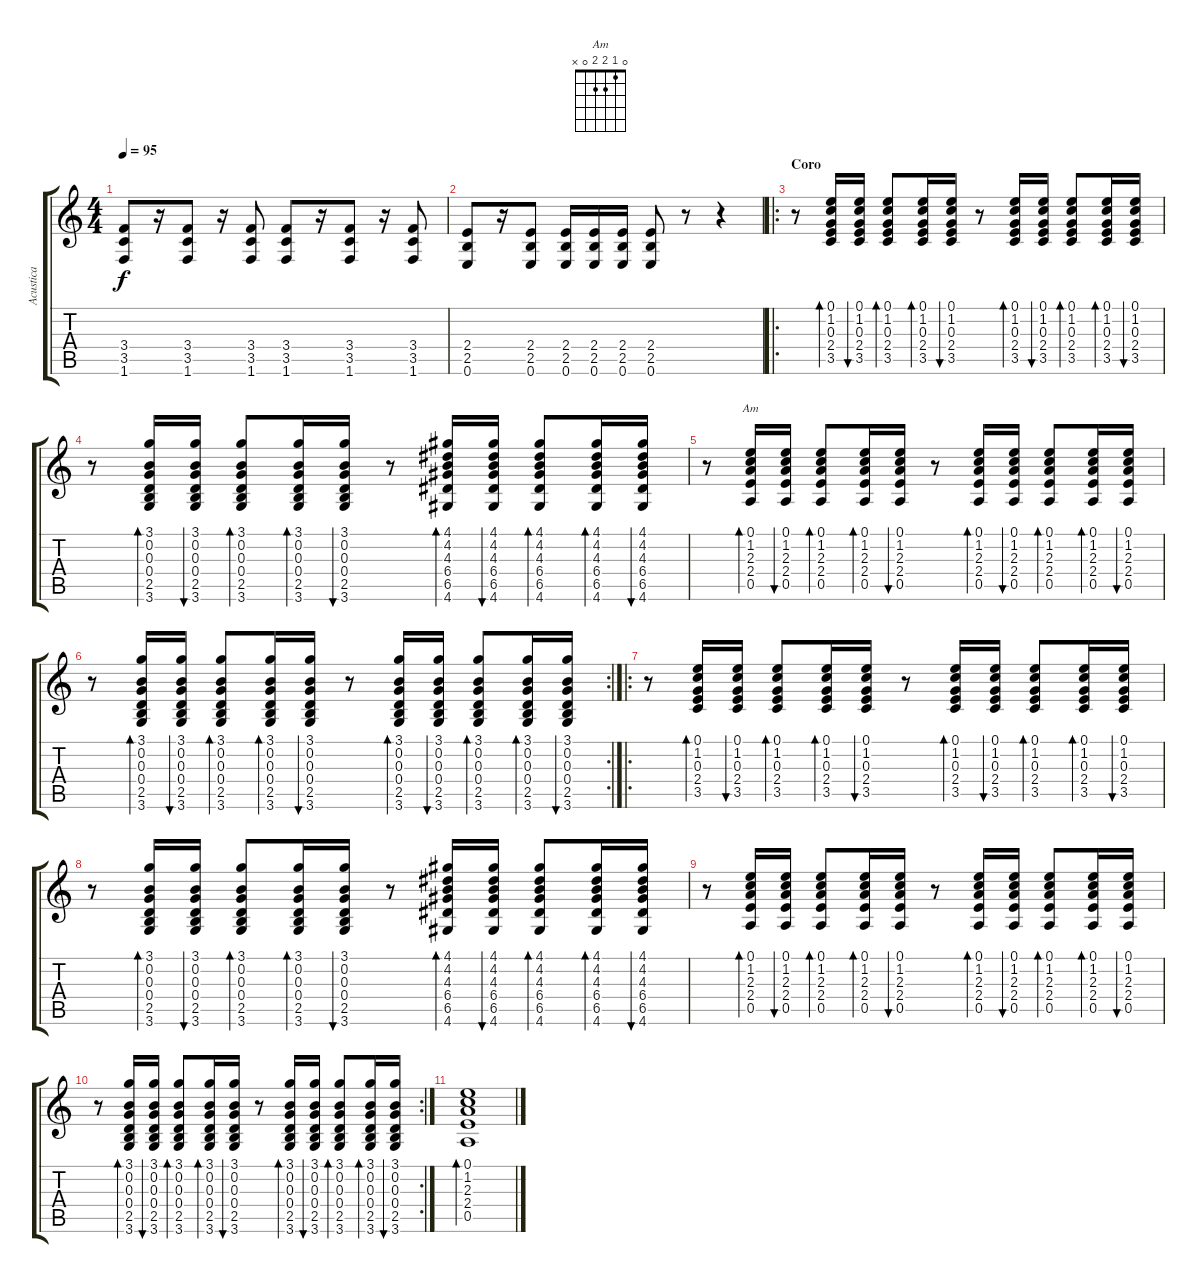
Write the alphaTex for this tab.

\track ("Acustica" "Acustica") {instrument acousticguitarsteel}
\staff {score tabs}
\tuning (E4 B3 G3 D3 A2 E2) {hide}
\chord ("Am" 0 1 2 2 0 x)
\ts (4 4)
\tempo 95
\clef g2
\ks c
(3.4 3.5 1.6).8{dy f} r.16 (3.4 3.5 1.6).8 r.16 (3.4 3.5 1.6).8 (3.4 3.5 1.6).8 r.16 (3.4 3.5 1.6).8 r.16 (3.4 3.5 1.6).8 |
(2.4 2.5 0.6).8 r.16 (2.4 2.5 0.6).8 (2.4 2.5 0.6).16 (2.4 2.5 0.6).16 (2.4 2.5 0.6).16 (2.4 2.5 0.6).8 r.8 r.4 |
\ro
\section ("" "Coro")
r.8 (0.1 1.2 0.3 2.4 3.5).16{bd 60} (0.1 1.2 0.3 2.4 3.5).16{bu 60} (0.1 1.2 0.3 2.4 3.5).8{bd 60} (0.1 1.2 0.3 2.4 3.5).16{bd 60} (0.1 1.2 0.3 2.4 3.5).16{bu 60} r.8 (0.1 1.2 0.3 2.4 3.5).16{bd 60} (0.1 1.2 0.3 2.4 3.5).16{bu 60} (0.1 1.2 0.3 2.4 3.5).8{bd 60} (0.1 1.2 0.3 2.4 3.5).16{bd 60} (0.1 1.2 0.3 2.4 3.5).16{bu 60} |
r.8 (3.1 0.2 0.3 0.4 2.5 3.6).16{bd 60} (3.1 0.2 0.3 0.4 2.5 3.6).16{bu 60} (3.1 0.2 0.3 0.4 2.5 3.6).8{bd 60} (3.1 0.2 0.3 0.4 2.5 3.6).16{bd 60} (3.1 0.2 0.3 0.4 2.5 3.6).16{bu 60} r.8 (4.1 4.2 4.3 6.4 6.5 4.6).16{bd 60} (4.1 4.2 4.3 6.4 6.5 4.6).16{bu 60} (4.1 4.2 4.3 6.4 6.5 4.6).8{bd 60} (4.1 4.2 4.3 6.4 6.5 4.6).16{bd 60} (4.1 4.2 4.3 6.4 6.5 4.6).16{bu 60} |
r.8 (0.1 1.2 2.3 2.4 0.5).16{bd 60 ch "Am"} (0.1 1.2 2.3 2.4 0.5).16{bu 60} (0.1 1.2 2.3 2.4 0.5).8{bd 60} (0.1 1.2 2.3 2.4 0.5).16{bd 60} (0.1 1.2 2.3 2.4 0.5).16{bu 60} r.8 (0.1 1.2 2.3 2.4 0.5).16{bd 60} (0.1 1.2 2.3 2.4 0.5).16{bu 60} (0.1 1.2 2.3 2.4 0.5).8{bd 60} (0.1 1.2 2.3 2.4 0.5).16{bd 60} (0.1 1.2 2.3 2.4 0.5).16{bu 60} |
\rc 2
r.8 (3.1 0.2 0.3 0.4 2.5 3.6).16{bd 60} (3.1 0.2 0.3 0.4 2.5 3.6).16{bu 60} (3.1 0.2 0.3 0.4 2.5 3.6).8{bd 60} (3.1 0.2 0.3 0.4 2.5 3.6).16{bd 60} (3.1 0.2 0.3 0.4 2.5 3.6).16{bu 60} r.8 (3.1 0.2 0.3 0.4 2.5 3.6).16{bd 60} (3.1 0.2 0.3 0.4 2.5 3.6).16{bu 60} (3.1 0.2 0.3 0.4 2.5 3.6).8{bd 60} (3.1 0.2 0.3 0.4 2.5 3.6).16{bd 60} (3.1 0.2 0.3 0.4 2.5 3.6).16{bu 60} |
\ro
r.8 (0.1 1.2 0.3 2.4 3.5).16{bd 60} (0.1 1.2 0.3 2.4 3.5).16{bu 60} (0.1 1.2 0.3 2.4 3.5).8{bd 60} (0.1 1.2 0.3 2.4 3.5).16{bd 60} (0.1 1.2 0.3 2.4 3.5).16{bu 60} r.8 (0.1 1.2 0.3 2.4 3.5).16{bd 60} (0.1 1.2 0.3 2.4 3.5).16{bu 60} (0.1 1.2 0.3 2.4 3.5).8{bd 60} (0.1 1.2 0.3 2.4 3.5).16{bd 60} (0.1 1.2 0.3 2.4 3.5).16{bu 60} |
r.8 (3.1 0.2 0.3 0.4 2.5 3.6).16{bd 60} (3.1 0.2 0.3 0.4 2.5 3.6).16{bu 60} (3.1 0.2 0.3 0.4 2.5 3.6).8{bd 60} (3.1 0.2 0.3 0.4 2.5 3.6).16{bd 60} (3.1 0.2 0.3 0.4 2.5 3.6).16{bu 60} r.8 (4.1 4.2 4.3 6.4 6.5 4.6).16{bd 60} (4.1 4.2 4.3 6.4 6.5 4.6).16{bu 60} (4.1 4.2 4.3 6.4 6.5 4.6).8{bd 60} (4.1 4.2 4.3 6.4 6.5 4.6).16{bd 60} (4.1 4.2 4.3 6.4 6.5 4.6).16{bu 60} |
r.8 (0.1 1.2 2.3 2.4 0.5).16{bd 60} (0.1 1.2 2.3 2.4 0.5).16{bu 60} (0.1 1.2 2.3 2.4 0.5).8{bd 60} (0.1 1.2 2.3 2.4 0.5).16{bd 60} (0.1 1.2 2.3 2.4 0.5).16{bu 60} r.8 (0.1 1.2 2.3 2.4 0.5).16{bd 60} (0.1 1.2 2.3 2.4 0.5).16{bu 60} (0.1 1.2 2.3 2.4 0.5).8{bd 60} (0.1 1.2 2.3 2.4 0.5).16{bd 60} (0.1 1.2 2.3 2.4 0.5).16{bu 60} |
\rc 2
r.8 (3.1 0.2 0.3 0.4 2.5 3.6).16{bd 60} (3.1 0.2 0.3 0.4 2.5 3.6).16{bu 60} (3.1 0.2 0.3 0.4 2.5 3.6).8{bd 60} (3.1 0.2 0.3 0.4 2.5 3.6).16{bd 60} (3.1 0.2 0.3 0.4 2.5 3.6).16{bu 60} r.8 (3.1 0.2 0.3 0.4 2.5 3.6).16{bd 60} (3.1 0.2 0.3 0.4 2.5 3.6).16{bu 60} (3.1 0.2 0.3 0.4 2.5 3.6).8{bd 60} (3.1 0.2 0.3 0.4 2.5 3.6).16{bd 60} (3.1 0.2 0.3 0.4 2.5 3.6).16{bu 60} |
(0.1 1.2 2.3 2.4 0.5).1{bd 480}
